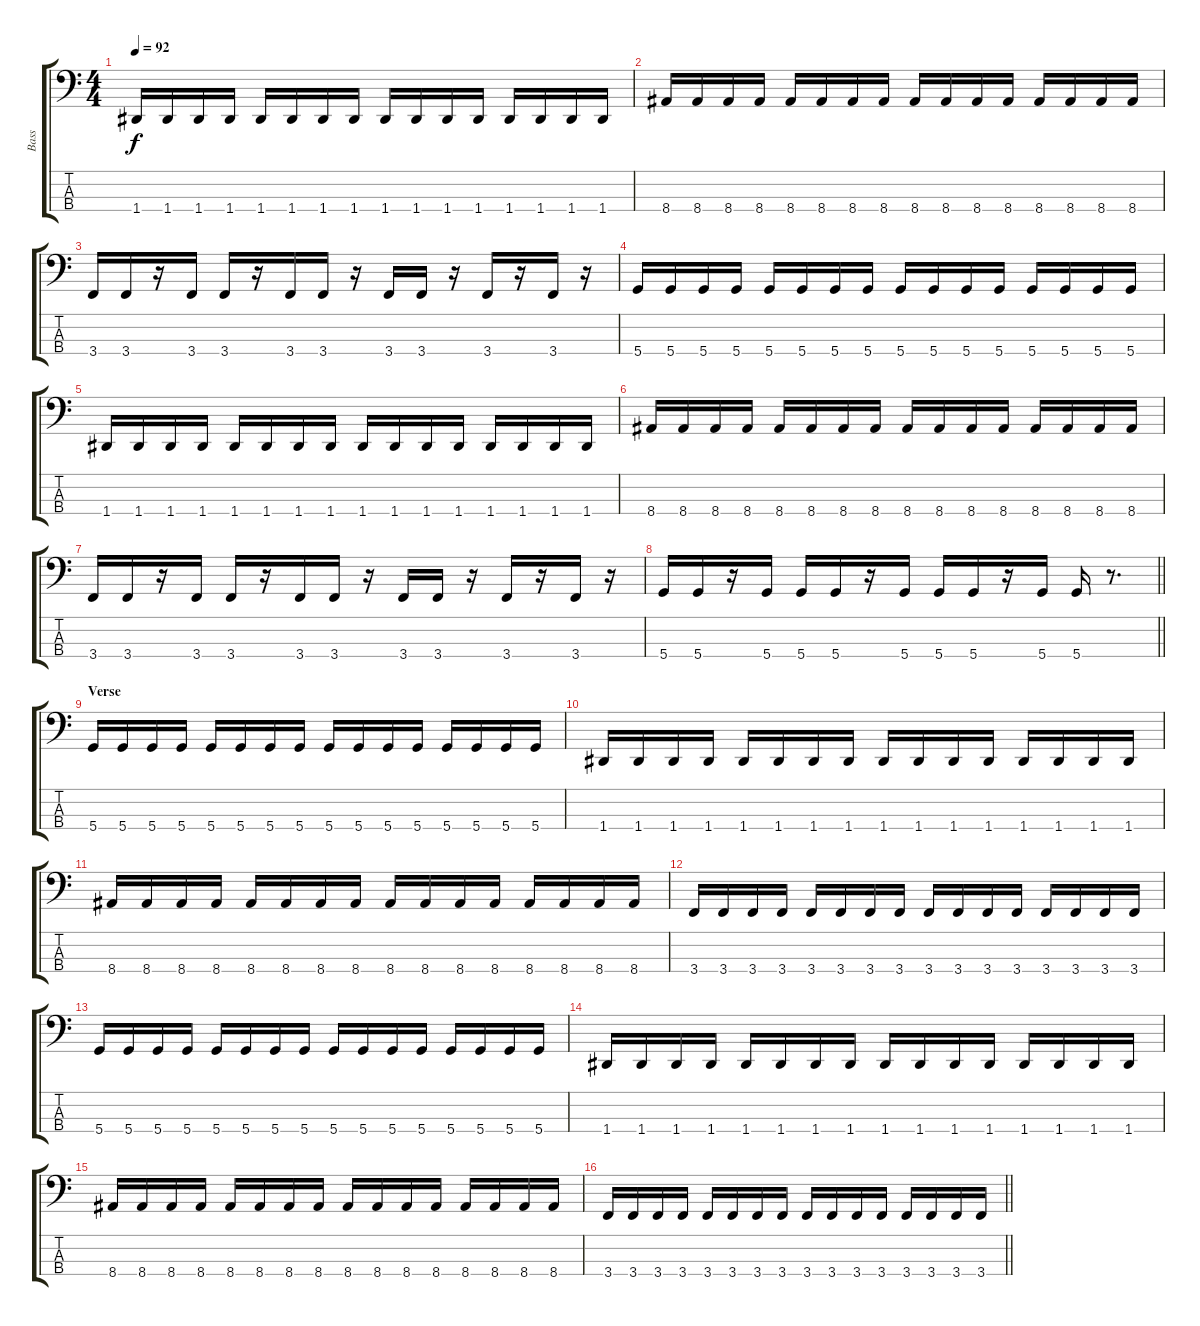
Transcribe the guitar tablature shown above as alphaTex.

\track ("Bass" "Bass") {instrument electricbassfinger}
\staff {score tabs}
\tuning (G2 D2 A1 D1) {hide}
\ts (4 4)
\tempo 92
\clef f4
\ks c
1.4.16{dy f} 1.4.16 1.4.16 1.4.16 1.4.16 1.4.16 1.4.16 1.4.16 1.4.16 1.4.16 1.4.16 1.4.16 1.4.16 1.4.16 1.4.16 1.4.16 |
8.4.16 8.4.16 8.4.16 8.4.16 8.4.16 8.4.16 8.4.16 8.4.16 8.4.16 8.4.16 8.4.16 8.4.16 8.4.16 8.4.16 8.4.16 8.4.16 |
3.4.16 3.4.16 r.16 3.4.16 3.4.16 r.16 3.4.16 3.4.16 r.16 3.4.16 3.4.16 r.16 3.4.16 r.16 3.4.16 r.16 |
5.4.16 5.4.16 5.4.16 5.4.16 5.4.16 5.4.16 5.4.16 5.4.16 5.4.16 5.4.16 5.4.16 5.4.16 5.4.16 5.4.16 5.4.16 5.4.16 |
1.4.16 1.4.16 1.4.16 1.4.16 1.4.16 1.4.16 1.4.16 1.4.16 1.4.16 1.4.16 1.4.16 1.4.16 1.4.16 1.4.16 1.4.16 1.4.16 |
8.4.16 8.4.16 8.4.16 8.4.16 8.4.16 8.4.16 8.4.16 8.4.16 8.4.16 8.4.16 8.4.16 8.4.16 8.4.16 8.4.16 8.4.16 8.4.16 |
3.4.16 3.4.16 r.16 3.4.16 3.4.16 r.16 3.4.16 3.4.16 r.16 3.4.16 3.4.16 r.16 3.4.16 r.16 3.4.16 r.16 |
\barLineRight lightlight
5.4.16 5.4.16 r.16 5.4.16 5.4.16 5.4.16 r.16 5.4.16 5.4.16 5.4.16 r.16 5.4.16 5.4.16 r.8{d} |
\section ("" "Verse")
5.4.16 5.4.16 5.4.16 5.4.16 5.4.16 5.4.16 5.4.16 5.4.16 5.4.16 5.4.16 5.4.16 5.4.16 5.4.16 5.4.16 5.4.16 5.4.16 |
1.4.16 1.4.16 1.4.16 1.4.16 1.4.16 1.4.16 1.4.16 1.4.16 1.4.16 1.4.16 1.4.16 1.4.16 1.4.16 1.4.16 1.4.16 1.4.16 |
8.4.16 8.4.16 8.4.16 8.4.16 8.4.16 8.4.16 8.4.16 8.4.16 8.4.16 8.4.16 8.4.16 8.4.16 8.4.16 8.4.16 8.4.16 8.4.16 |
3.4.16 3.4.16 3.4.16 3.4.16 3.4.16 3.4.16 3.4.16 3.4.16 3.4.16 3.4.16 3.4.16 3.4.16 3.4.16 3.4.16 3.4.16 3.4.16 |
5.4.16 5.4.16 5.4.16 5.4.16 5.4.16 5.4.16 5.4.16 5.4.16 5.4.16 5.4.16 5.4.16 5.4.16 5.4.16 5.4.16 5.4.16 5.4.16 |
1.4.16 1.4.16 1.4.16 1.4.16 1.4.16 1.4.16 1.4.16 1.4.16 1.4.16 1.4.16 1.4.16 1.4.16 1.4.16 1.4.16 1.4.16 1.4.16 |
8.4.16 8.4.16 8.4.16 8.4.16 8.4.16 8.4.16 8.4.16 8.4.16 8.4.16 8.4.16 8.4.16 8.4.16 8.4.16 8.4.16 8.4.16 8.4.16 |
\barLineRight lightlight
3.4.16 3.4.16 3.4.16 3.4.16 3.4.16 3.4.16 3.4.16 3.4.16 3.4.16 3.4.16 3.4.16 3.4.16 3.4.16 3.4.16 3.4.16 3.4.16
